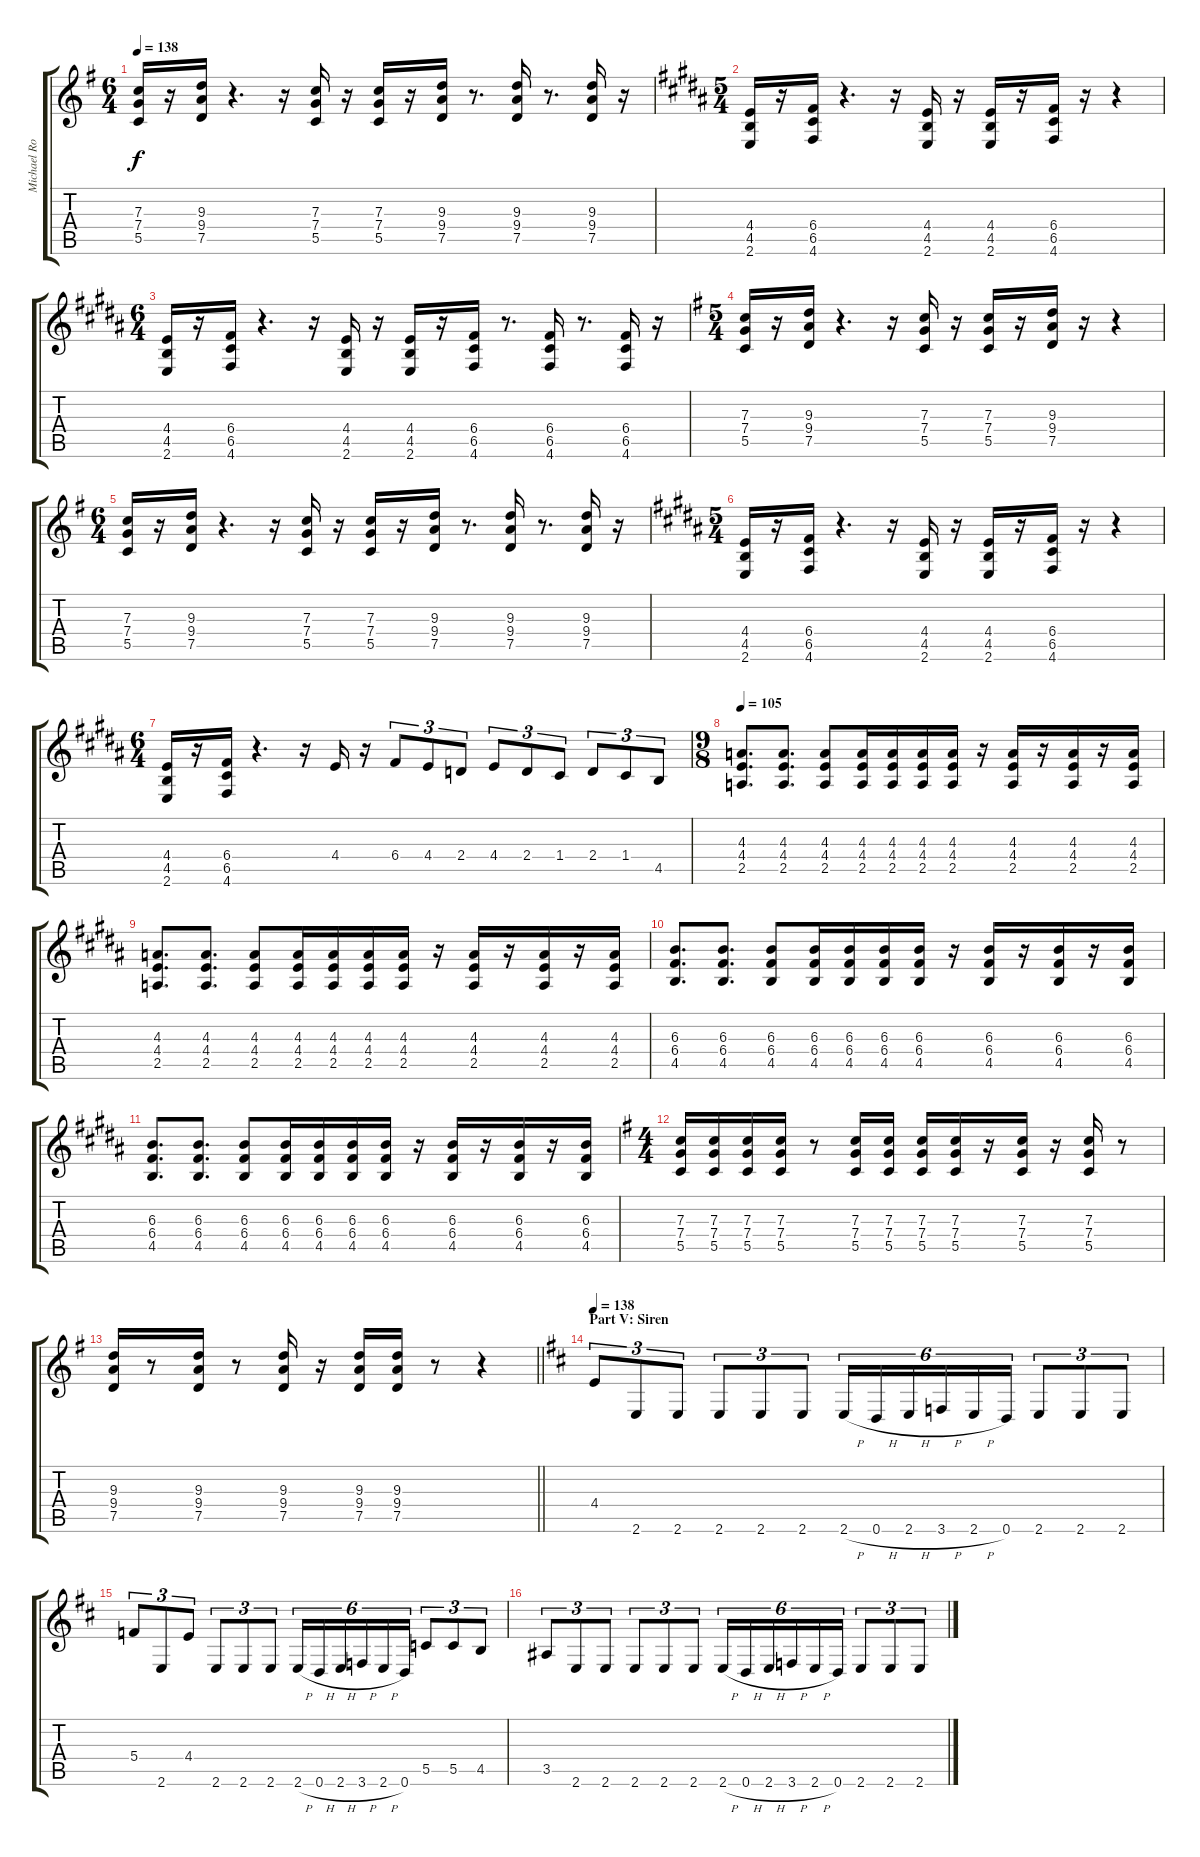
\track ("Michael Romeo (guitar)" "Michael Ro") {instrument distortionguitar}
\staff {score tabs}
\tuning (D4 A3 F3 C3 G2 D2) {hide}
\ts (6 4)
\tempo 138
\clef g2
\ks g
(7.3 7.4 5.5).16{dy f} r.16 (9.3 9.4 7.5).16 r.4{d} r.16 (7.3 7.4 5.5).16 r.16 (7.3 7.4 5.5).16 r.16 (9.3 9.4 7.5).16 r.8{d} (9.3 9.4 7.5).16 r.8{d} (9.3 9.4 7.5).16 r.16 |
\ts (5 4)
\ks b
(4.4 4.5 2.6).16 r.16 (6.4 6.5 4.6).16 r.4{d} r.16 (4.4 4.5 2.6).16 r.16 (4.4 4.5 2.6).16 r.16 (6.4 6.5 4.6).16 r.16 r.4 |
\ts (6 4)
(4.4 4.5 2.6).16 r.16 (6.4 6.5 4.6).16 r.4{d} r.16 (4.4 4.5 2.6).16 r.16 (4.4 4.5 2.6).16 r.16 (6.4 6.5 4.6).16 r.8{d} (6.4 6.5 4.6).16 r.8{d} (6.4 6.5 4.6).16 r.16 |
\ts (5 4)
\ks g
(7.3 7.4 5.5).16 r.16 (9.3 9.4 7.5).16 r.4{d} r.16 (7.3 7.4 5.5).16 r.16 (7.3 7.4 5.5).16 r.16 (9.3 9.4 7.5).16 r.16 r.4 |
\ts (6 4)
(7.3 7.4 5.5).16 r.16 (9.3 9.4 7.5).16 r.4{d} r.16 (7.3 7.4 5.5).16 r.16 (7.3 7.4 5.5).16 r.16 (9.3 9.4 7.5).16 r.8{d} (9.3 9.4 7.5).16 r.8{d} (9.3 9.4 7.5).16 r.16 |
\ts (5 4)
\ks b
(4.4 4.5 2.6).16 r.16 (6.4 6.5 4.6).16 r.4{d} r.16 (4.4 4.5 2.6).16 r.16 (4.4 4.5 2.6).16 r.16 (6.4 6.5 4.6).16 r.16 r.4 |
\ts (6 4)
(4.4 4.5 2.6).16 r.16 (6.4 6.5 4.6).16 r.4{d} r.16 4.4.16 r.16 6.4.8{tu (3 2)} 4.4.8{tu (3 2)} 2.4.8{tu (3 2)} 4.4.8{tu (3 2)} 2.4.8{tu (3 2)} 1.4.8{tu (3 2)} 2.4.8{tu (3 2)} 1.4.8{tu (3 2)} 4.5.8{tu (3 2)} |
\ts (9 8)
\tempo 104
\tempo 105
(4.3 4.4 2.5).8{d volume 13} (4.3 4.4 2.5).8{d} (4.3 4.4 2.5).8 (4.3 4.4 2.5).16 (4.3 4.4 2.5).16 (4.3 4.4 2.5).16 (4.3 4.4 2.5).16 r.16 (4.3 4.4 2.5).16 r.16 (4.3 4.4 2.5).16 r.16 (4.3 4.4 2.5).16 |
(4.3 4.4 2.5).8{d} (4.3 4.4 2.5).8{d} (4.3 4.4 2.5).8 (4.3 4.4 2.5).16 (4.3 4.4 2.5).16 (4.3 4.4 2.5).16 (4.3 4.4 2.5).16 r.16 (4.3 4.4 2.5).16 r.16 (4.3 4.4 2.5).16 r.16 (4.3 4.4 2.5).16 |
(6.3 6.4 4.5).8{d} (6.3 6.4 4.5).8{d} (6.3 6.4 4.5).8 (6.3 6.4 4.5).16 (6.3 6.4 4.5).16 (6.3 6.4 4.5).16 (6.3 6.4 4.5).16 r.16 (6.3 6.4 4.5).16 r.16 (6.3 6.4 4.5).16 r.16 (6.3 6.4 4.5).16 |
(6.3 6.4 4.5).8{d} (6.3 6.4 4.5).8{d} (6.3 6.4 4.5).8 (6.3 6.4 4.5).16 (6.3 6.4 4.5).16 (6.3 6.4 4.5).16 (6.3 6.4 4.5).16 r.16 (6.3 6.4 4.5).16 r.16 (6.3 6.4 4.5).16 r.16 (6.3 6.4 4.5).16 |
\ts (4 4)
\ks g
(7.3 7.4 5.5).16 (7.3 7.4 5.5).16 (7.3 7.4 5.5).16 (7.3 7.4 5.5).16 r.8 (7.3 7.4 5.5).16 (7.3 7.4 5.5).16 (7.3 7.4 5.5).16 (7.3 7.4 5.5).16 r.16 (7.3 7.4 5.5).16 r.16 (7.3 7.4 5.5).16 r.8 |
\barLineRight lightlight
(9.3 9.4 7.5).16 r.8 (9.3 9.4 7.5).16 r.8 (9.3 9.4 7.5).16 r.16 (9.3 9.4 7.5).16 (9.3 9.4 7.5).16 r.8 r.4 |
\section ("" "Part V: Siren")
\tempo 138
\ks bminor
4.4.8{tu (3 2) volume 16} 2.6.8{tu (3 2)} 2.6.8{tu (3 2)} 2.6.8{tu (3 2)} 2.6.8{tu (3 2)} 2.6.8{tu (3 2)} 2.6{h}.16{tu (6 4)} 0.6{h}.16{tu (6 4)} 2.6{h}.16{tu (6 4)} 3.6{h}.16{tu (6 4)} 2.6{h}.16{tu (6 4)} 0.6.16{tu (6 4)} 2.6.8{tu (3 2)} 2.6.8{tu (3 2)} 2.6.8{tu (3 2)} |
5.4.8{tu (3 2)} 2.6.8{tu (3 2)} 4.4.8{tu (3 2)} 2.6.8{tu (3 2)} 2.6.8{tu (3 2)} 2.6.8{tu (3 2)} 2.6{h}.16{tu (6 4)} 0.6{h}.16{tu (6 4)} 2.6{h}.16{tu (6 4)} 3.6{h}.16{tu (6 4)} 2.6{h}.16{tu (6 4)} 0.6.16{tu (6 4)} 5.5.8{tu (3 2)} 5.5.8{tu (3 2)} 4.5.8{tu (3 2)} |
3.5.8{tu (3 2)} 2.6.8{tu (3 2)} 2.6.8{tu (3 2)} 2.6.8{tu (3 2)} 2.6.8{tu (3 2)} 2.6.8{tu (3 2)} 2.6{h}.16{tu (6 4)} 0.6{h}.16{tu (6 4)} 2.6{h}.16{tu (6 4)} 3.6{h}.16{tu (6 4)} 2.6{h}.16{tu (6 4)} 0.6.16{tu (6 4)} 2.6.8{tu (3 2)} 2.6.8{tu (3 2)} 2.6.8{tu (3 2)}
